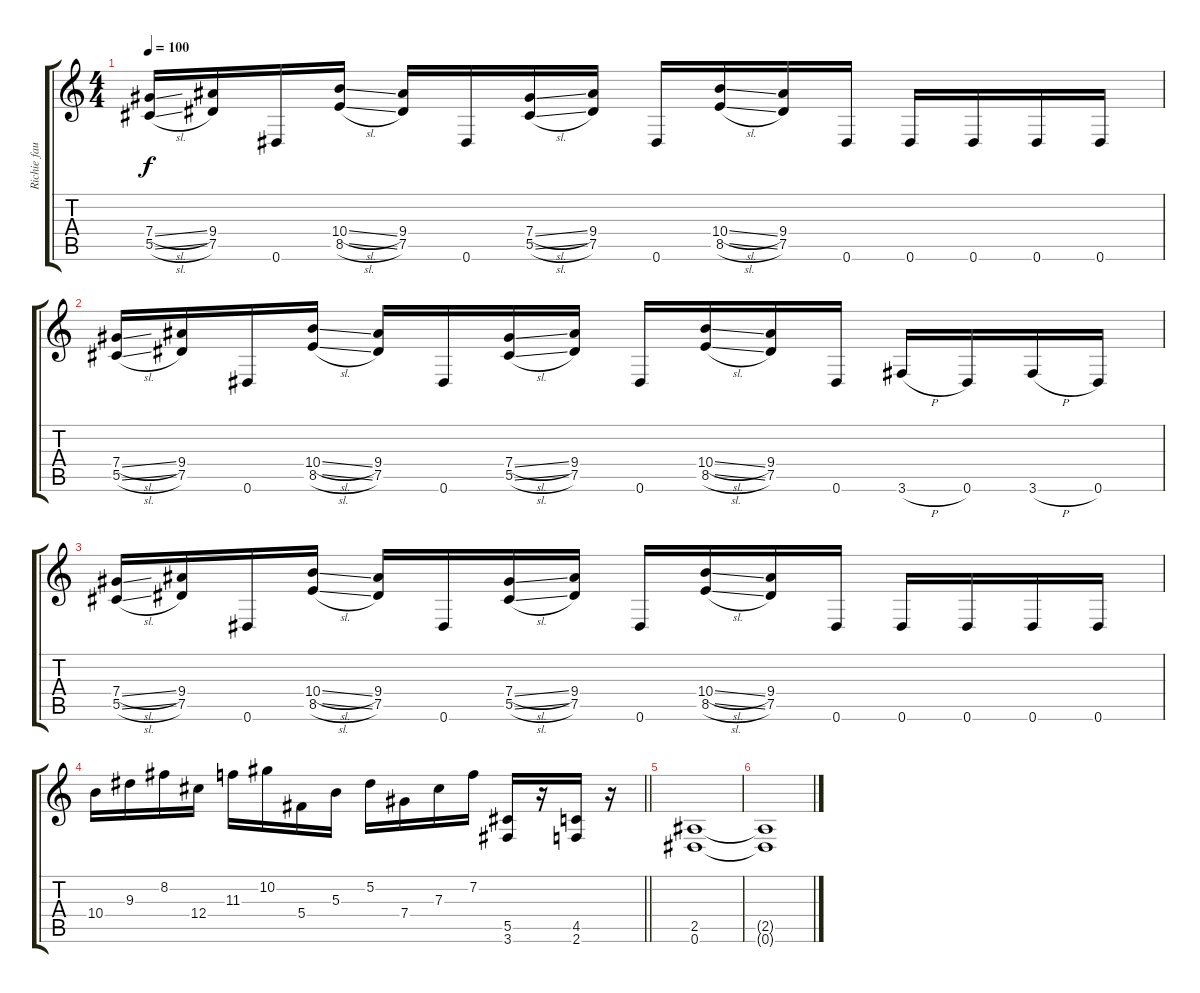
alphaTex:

\track ("Richie faulkner" "Richie fau") {instrument distortionguitar}
\staff {score tabs}
\tuning (Eb4 Bb3 Gb3 Db3 Ab2 Eb2) {hide}
\ts (4 4)
\tempo 100
\clef g2
\ks c
(7.4{sl} 5.5{sl}).16{dy f} (9.4 7.5).16 0.6.16 (10.4{sl} 8.5{sl}).16 (9.4 7.5).16 0.6.16 (7.4{sl} 5.5{sl}).16 (9.4 7.5).16 0.6.16 (10.4{sl} 8.5{sl}).16 (9.4 7.5).16 0.6.16 0.6.16 0.6.16 0.6.16 0.6.16 |
(7.4{sl} 5.5{sl}).16 (9.4 7.5).16 0.6.16 (10.4{sl} 8.5{sl}).16 (9.4 7.5).16 0.6.16 (7.4{sl} 5.5{sl}).16 (9.4 7.5).16 0.6.16 (10.4{sl} 8.5{sl}).16 (9.4 7.5).16 0.6.16 3.6{h}.16 0.6.16 3.6{h}.16 0.6.16 |
(7.4{sl} 5.5{sl}).16 (9.4 7.5).16 0.6.16 (10.4{sl} 8.5{sl}).16 (9.4 7.5).16 0.6.16 (7.4{sl} 5.5{sl}).16 (9.4 7.5).16 0.6.16 (10.4{sl} 8.5{sl}).16 (9.4 7.5).16 0.6.16 0.6.16 0.6.16 0.6.16 0.6.16 |
\barLineRight lightlight
10.4.16 9.3.16 8.2.16 12.4.16 11.3.16 10.2.16 5.4.16 5.3.16 5.2.16 7.4.16 7.3.16 7.2.16 (5.5 3.6).16 r.16 (4.5 2.6).16 r.16 |
(2.5 0.6).1 |
(2.5{t} 0.6{t}).1
